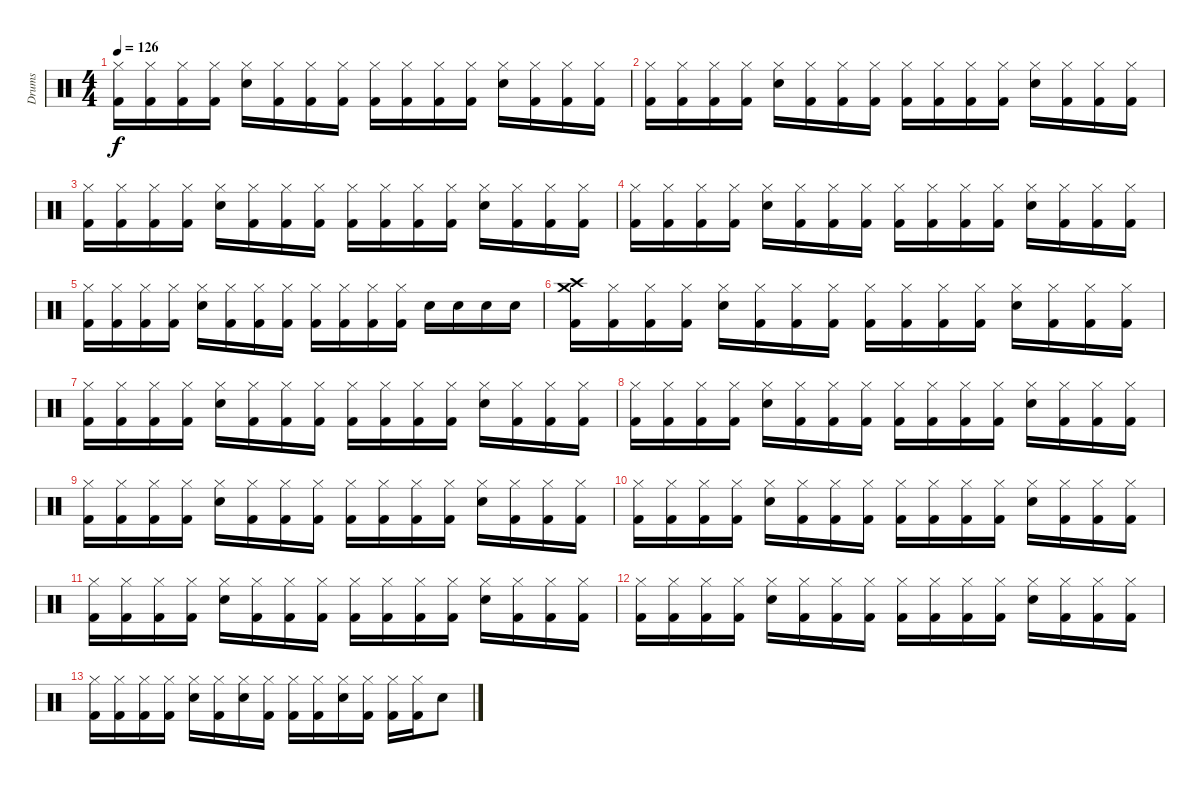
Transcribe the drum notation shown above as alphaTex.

\track ("Drums" "Drums") {instrument percussion}
\staff {score}
\articulation defaults
\ts (4 4)
\tempo 126
\clef neutral
\ks c
("Hi-Hat (closed)" "Kick (hit) 2").16{dy f} ("Hi-Hat (closed)" "Kick (hit) 2").16 ("Hi-Hat (closed)" "Kick (hit) 2").16 ("Hi-Hat (closed)" "Kick (hit) 2").16 ("Hi-Hat (closed)" "Electric Snare (hit)").16 ("Hi-Hat (closed)" "Kick (hit) 2").16 ("Hi-Hat (closed)" "Kick (hit) 2").16 ("Hi-Hat (closed)" "Kick (hit) 2").16 ("Hi-Hat (closed)" "Kick (hit) 2").16 ("Hi-Hat (closed)" "Kick (hit) 2").16 ("Hi-Hat (closed)" "Kick (hit) 2").16 ("Hi-Hat (closed)" "Kick (hit) 2").16 ("Hi-Hat (closed)" "Electric Snare (hit)").16 ("Hi-Hat (closed)" "Kick (hit) 2").16 ("Hi-Hat (closed)" "Kick (hit) 2").16 ("Hi-Hat (closed)" "Kick (hit) 2").16 |
("Hi-Hat (closed)" "Kick (hit) 2").16 ("Hi-Hat (closed)" "Kick (hit) 2").16 ("Hi-Hat (closed)" "Kick (hit) 2").16 ("Hi-Hat (closed)" "Kick (hit) 2").16 ("Hi-Hat (closed)" "Electric Snare (hit)").16 ("Hi-Hat (closed)" "Kick (hit) 2").16 ("Hi-Hat (closed)" "Kick (hit) 2").16 ("Hi-Hat (closed)" "Kick (hit) 2").16 ("Hi-Hat (closed)" "Kick (hit) 2").16 ("Hi-Hat (closed)" "Kick (hit) 2").16 ("Hi-Hat (closed)" "Kick (hit) 2").16 ("Hi-Hat (closed)" "Kick (hit) 2").16 ("Hi-Hat (closed)" "Electric Snare (hit)").16 ("Hi-Hat (closed)" "Kick (hit) 2").16 ("Hi-Hat (closed)" "Kick (hit) 2").16 ("Hi-Hat (closed)" "Kick (hit) 2").16 |
("Hi-Hat (closed)" "Kick (hit) 2").16 ("Hi-Hat (closed)" "Kick (hit) 2").16 ("Hi-Hat (closed)" "Kick (hit) 2").16 ("Hi-Hat (closed)" "Kick (hit) 2").16 ("Hi-Hat (closed)" "Electric Snare (hit)").16 ("Hi-Hat (closed)" "Kick (hit) 2").16 ("Hi-Hat (closed)" "Kick (hit) 2").16 ("Hi-Hat (closed)" "Kick (hit) 2").16 ("Hi-Hat (closed)" "Kick (hit) 2").16 ("Hi-Hat (closed)" "Kick (hit) 2").16 ("Hi-Hat (closed)" "Kick (hit) 2").16 ("Hi-Hat (closed)" "Kick (hit) 2").16 ("Hi-Hat (closed)" "Electric Snare (hit)").16 ("Hi-Hat (closed)" "Kick (hit) 2").16 ("Hi-Hat (closed)" "Kick (hit) 2").16 ("Hi-Hat (closed)" "Kick (hit) 2").16 |
("Hi-Hat (closed)" "Kick (hit) 2").16 ("Hi-Hat (closed)" "Kick (hit) 2").16 ("Hi-Hat (closed)" "Kick (hit) 2").16 ("Hi-Hat (closed)" "Kick (hit) 2").16 ("Hi-Hat (closed)" "Electric Snare (hit)").16 ("Hi-Hat (closed)" "Kick (hit) 2").16 ("Hi-Hat (closed)" "Kick (hit) 2").16 ("Hi-Hat (closed)" "Kick (hit) 2").16 ("Hi-Hat (closed)" "Kick (hit) 2").16 ("Hi-Hat (closed)" "Kick (hit) 2").16 ("Hi-Hat (closed)" "Kick (hit) 2").16 ("Hi-Hat (closed)" "Kick (hit) 2").16 ("Hi-Hat (closed)" "Electric Snare (hit)").16 ("Hi-Hat (closed)" "Kick (hit) 2").16 ("Hi-Hat (closed)" "Kick (hit) 2").16 ("Hi-Hat (closed)" "Kick (hit) 2").16 |
("Hi-Hat (closed)" "Kick (hit) 2").16 ("Hi-Hat (closed)" "Kick (hit) 2").16 ("Hi-Hat (closed)" "Kick (hit) 2").16 ("Hi-Hat (closed)" "Kick (hit) 2").16 ("Hi-Hat (closed)" "Electric Snare (hit)").16 ("Hi-Hat (closed)" "Kick (hit) 2").16 ("Hi-Hat (closed)" "Kick (hit) 2").16 ("Hi-Hat (closed)" "Kick (hit) 2").16 ("Hi-Hat (closed)" "Kick (hit) 2").16 ("Hi-Hat (closed)" "Kick (hit) 2").16 ("Hi-Hat (closed)" "Kick (hit) 2").16 ("Hi-Hat (closed)" "Kick (hit) 2").16 "Electric Snare (hit)".16 "Electric Snare (hit)".16 "Electric Snare (hit)".16 "Electric Snare (hit)".16 |
("Crash high (hit)" "Crash medium (hit)" "Kick (hit) 2").16 ("Hi-Hat (closed)" "Kick (hit) 2").16 ("Hi-Hat (closed)" "Kick (hit) 2").16 ("Hi-Hat (closed)" "Kick (hit) 2").16 ("Hi-Hat (closed)" "Electric Snare (hit)").16 ("Hi-Hat (closed)" "Kick (hit) 2").16 ("Hi-Hat (closed)" "Kick (hit) 2").16 ("Hi-Hat (closed)" "Kick (hit) 2").16 ("Hi-Hat (closed)" "Kick (hit) 2").16 ("Hi-Hat (closed)" "Kick (hit) 2").16 ("Hi-Hat (closed)" "Kick (hit) 2").16 ("Hi-Hat (closed)" "Kick (hit) 2").16 ("Hi-Hat (closed)" "Electric Snare (hit)").16 ("Hi-Hat (closed)" "Kick (hit) 2").16 ("Hi-Hat (closed)" "Kick (hit) 2").16 ("Hi-Hat (closed)" "Kick (hit) 2").16 |
("Hi-Hat (closed)" "Kick (hit) 2").16 ("Hi-Hat (closed)" "Kick (hit) 2").16 ("Hi-Hat (closed)" "Kick (hit) 2").16 ("Hi-Hat (closed)" "Kick (hit) 2").16 ("Hi-Hat (closed)" "Electric Snare (hit)").16 ("Hi-Hat (closed)" "Kick (hit) 2").16 ("Hi-Hat (closed)" "Kick (hit) 2").16 ("Hi-Hat (closed)" "Kick (hit) 2").16 ("Hi-Hat (closed)" "Kick (hit) 2").16 ("Hi-Hat (closed)" "Kick (hit) 2").16 ("Hi-Hat (closed)" "Kick (hit) 2").16 ("Hi-Hat (closed)" "Kick (hit) 2").16 ("Hi-Hat (closed)" "Electric Snare (hit)").16 ("Hi-Hat (closed)" "Kick (hit) 2").16 ("Hi-Hat (closed)" "Kick (hit) 2").16 ("Hi-Hat (closed)" "Kick (hit) 2").16 |
("Hi-Hat (closed)" "Kick (hit) 2").16 ("Hi-Hat (closed)" "Kick (hit) 2").16 ("Hi-Hat (closed)" "Kick (hit) 2").16 ("Hi-Hat (closed)" "Kick (hit) 2").16 ("Hi-Hat (closed)" "Electric Snare (hit)").16 ("Hi-Hat (closed)" "Kick (hit) 2").16 ("Hi-Hat (closed)" "Kick (hit) 2").16 ("Hi-Hat (closed)" "Kick (hit) 2").16 ("Hi-Hat (closed)" "Kick (hit) 2").16 ("Hi-Hat (closed)" "Kick (hit) 2").16 ("Hi-Hat (closed)" "Kick (hit) 2").16 ("Hi-Hat (closed)" "Kick (hit) 2").16 ("Hi-Hat (closed)" "Electric Snare (hit)").16 ("Hi-Hat (closed)" "Kick (hit) 2").16 ("Hi-Hat (closed)" "Kick (hit) 2").16 ("Hi-Hat (closed)" "Kick (hit) 2").16 |
("Hi-Hat (closed)" "Kick (hit) 2").16 ("Hi-Hat (closed)" "Kick (hit) 2").16 ("Hi-Hat (closed)" "Kick (hit) 2").16 ("Hi-Hat (closed)" "Kick (hit) 2").16 ("Hi-Hat (closed)" "Electric Snare (hit)").16 ("Hi-Hat (closed)" "Kick (hit) 2").16 ("Hi-Hat (closed)" "Kick (hit) 2").16 ("Hi-Hat (closed)" "Kick (hit) 2").16 ("Hi-Hat (closed)" "Kick (hit) 2").16 ("Hi-Hat (closed)" "Kick (hit) 2").16 ("Hi-Hat (closed)" "Kick (hit) 2").16 ("Hi-Hat (closed)" "Kick (hit) 2").16 ("Hi-Hat (closed)" "Electric Snare (hit)").16 ("Hi-Hat (closed)" "Kick (hit) 2").16 ("Hi-Hat (closed)" "Kick (hit) 2").16 ("Hi-Hat (closed)" "Kick (hit) 2").16 |
("Hi-Hat (closed)" "Kick (hit) 2").16 ("Hi-Hat (closed)" "Kick (hit) 2").16 ("Hi-Hat (closed)" "Kick (hit) 2").16 ("Hi-Hat (closed)" "Kick (hit) 2").16 ("Hi-Hat (closed)" "Electric Snare (hit)").16 ("Hi-Hat (closed)" "Kick (hit) 2").16 ("Hi-Hat (closed)" "Kick (hit) 2").16 ("Hi-Hat (closed)" "Kick (hit) 2").16 ("Hi-Hat (closed)" "Kick (hit) 2").16 ("Hi-Hat (closed)" "Kick (hit) 2").16 ("Hi-Hat (closed)" "Kick (hit) 2").16 ("Hi-Hat (closed)" "Kick (hit) 2").16 ("Hi-Hat (closed)" "Electric Snare (hit)").16 ("Hi-Hat (closed)" "Kick (hit) 2").16 ("Hi-Hat (closed)" "Kick (hit) 2").16 ("Hi-Hat (closed)" "Kick (hit) 2").16 |
("Hi-Hat (closed)" "Kick (hit) 2").16 ("Hi-Hat (closed)" "Kick (hit) 2").16 ("Hi-Hat (closed)" "Kick (hit) 2").16 ("Hi-Hat (closed)" "Kick (hit) 2").16 ("Hi-Hat (closed)" "Electric Snare (hit)").16 ("Hi-Hat (closed)" "Kick (hit) 2").16 ("Hi-Hat (closed)" "Kick (hit) 2").16 ("Hi-Hat (closed)" "Kick (hit) 2").16 ("Hi-Hat (closed)" "Kick (hit) 2").16 ("Hi-Hat (closed)" "Kick (hit) 2").16 ("Hi-Hat (closed)" "Kick (hit) 2").16 ("Hi-Hat (closed)" "Kick (hit) 2").16 ("Hi-Hat (closed)" "Electric Snare (hit)").16 ("Hi-Hat (closed)" "Kick (hit) 2").16 ("Hi-Hat (closed)" "Kick (hit) 2").16 ("Hi-Hat (closed)" "Kick (hit) 2").16 |
("Hi-Hat (closed)" "Kick (hit) 2").16 ("Hi-Hat (closed)" "Kick (hit) 2").16 ("Hi-Hat (closed)" "Kick (hit) 2").16 ("Hi-Hat (closed)" "Kick (hit) 2").16 ("Hi-Hat (closed)" "Electric Snare (hit)").16 ("Hi-Hat (closed)" "Kick (hit) 2").16 ("Hi-Hat (closed)" "Kick (hit) 2").16 ("Hi-Hat (closed)" "Kick (hit) 2").16 ("Hi-Hat (closed)" "Kick (hit) 2").16 ("Hi-Hat (closed)" "Kick (hit) 2").16 ("Hi-Hat (closed)" "Kick (hit) 2").16 ("Hi-Hat (closed)" "Kick (hit) 2").16 ("Hi-Hat (closed)" "Electric Snare (hit)").16 ("Hi-Hat (closed)" "Kick (hit) 2").16 ("Hi-Hat (closed)" "Kick (hit) 2").16 ("Hi-Hat (closed)" "Kick (hit) 2").16 |
("Hi-Hat (closed)" "Kick (hit) 2").16 ("Hi-Hat (closed)" "Kick (hit) 2").16 ("Hi-Hat (closed)" "Kick (hit) 2").16 ("Hi-Hat (closed)" "Kick (hit) 2").16 ("Hi-Hat (closed)" "Electric Snare (hit)").16 ("Hi-Hat (closed)" "Kick (hit) 2").16 ("Hi-Hat (closed)" "Electric Snare (hit)").16 ("Hi-Hat (closed)" "Kick (hit) 2").16 ("Hi-Hat (closed)" "Kick (hit) 2").16 ("Hi-Hat (closed)" "Kick (hit) 2").16 ("Hi-Hat (closed)" "Electric Snare (hit)").16 ("Hi-Hat (closed)" "Kick (hit) 2").16 ("Hi-Hat (closed)" "Kick (hit) 2").16 ("Hi-Hat (closed)" "Kick (hit) 2").16 "Electric Snare (hit)".8
